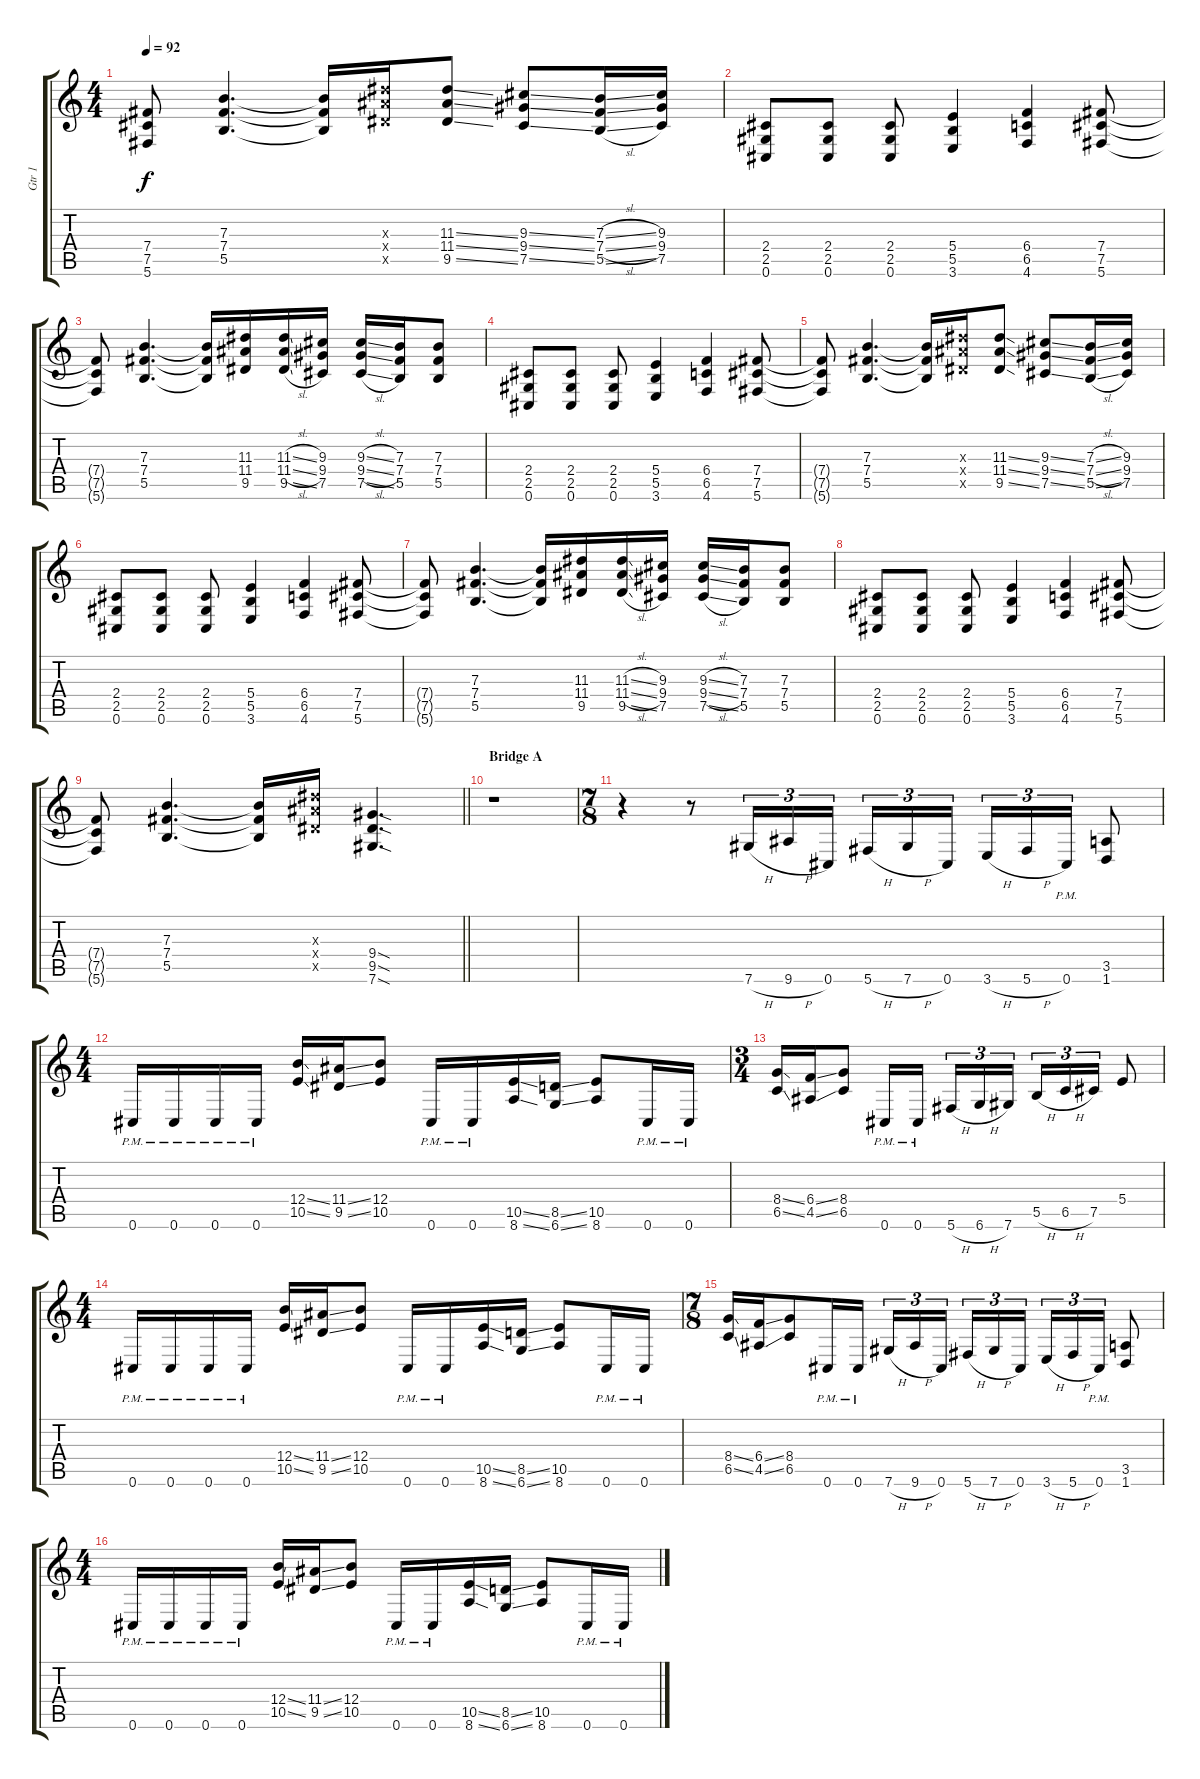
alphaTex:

\track ("Gtr 1" "Gtr 1") {instrument distortionguitar}
\staff {score tabs}
\tuning (Db4 Ab3 E3 B2 Gb2 Db2) {hide}
\ts (4 4)
\tempo 92
\clef g2
\ks c
(7.4{t} 7.5{t} 5.6{t}).8{dy f} (7.3 7.4 5.5).4{d} (7.3{t} 7.4{t} 5.5{t}).16 (11.3{x} 11.4{x} 9.5{x}).16 (11.3{ss} 11.4{ss} 9.5{ss}).8 (9.3{ss} 9.4{ss} 7.5{ss}).8 (7.3{sl} 7.4{sl} 5.5{sl}).16 (9.3 9.4 7.5).16 |
(2.4 2.5 0.6).8 (2.4 2.5 0.6).8 (2.4 2.5 0.6).8 (5.4 5.5 3.6).4 (6.4 6.5 4.6).4 (7.4 7.5 5.6).8 |
(7.4{t} 7.5{t} 5.6{t}).8 (7.3 7.4 5.5).4{d} (7.3{t} 7.4{t} 5.5{t}).16 (11.3 11.4 9.5).16 (11.3{sl} 11.4{sl} 9.5{sl}).16 (9.3 9.4 7.5).16 (9.3{sl} 9.4{sl} 7.5{sl}).16 (7.3 7.4 5.5).16 (7.3 7.4 5.5).8 |
(2.4 2.5 0.6).8 (2.4 2.5 0.6).8 (2.4 2.5 0.6).8 (5.4 5.5 3.6).4 (6.4 6.5 4.6).4 (7.4 7.5 5.6).8 |
(7.4{t} 7.5{t} 5.6{t}).8 (7.3 7.4 5.5).4{d} (7.3{t} 7.4{t} 5.5{t}).16 (11.3{x} 11.4{x} 9.5{x}).16 (11.3{ss} 11.4{ss} 9.5{ss}).8 (9.3{ss} 9.4{ss} 7.5{ss}).8 (7.3{sl} 7.4{sl} 5.5{sl}).16 (9.3 9.4 7.5).16 |
(2.4 2.5 0.6).8 (2.4 2.5 0.6).8 (2.4 2.5 0.6).8 (5.4 5.5 3.6).4 (6.4 6.5 4.6).4 (7.4 7.5 5.6).8 |
(7.4{t} 7.5{t} 5.6{t}).8 (7.3 7.4 5.5).4{d} (7.3{t} 7.4{t} 5.5{t}).16 (11.3 11.4 9.5).16 (11.3{sl} 11.4{sl} 9.5{sl}).16 (9.3 9.4 7.5).16 (9.3{sl} 9.4{sl} 7.5{sl}).16 (7.3 7.4 5.5).16 (7.3 7.4 5.5).8 |
(2.4 2.5 0.6).8 (2.4 2.5 0.6).8 (2.4 2.5 0.6).8 (5.4 5.5 3.6).4 (6.4 6.5 4.6).4 (7.4 7.5 5.6).8 |
\barLineRight lightlight
(7.4{t} 7.5{t} 5.6{t}).8 (7.3 7.4 5.5).4{d} (7.3{t} 7.4{t} 5.5{t}).16 (11.3{x} 11.4{x} 9.5{x}).16 (9.4{sod} 9.5{sod} 7.6{sod}).4{d} |
\section ("" "Bridge A")
r.1 |
\ts (7 8)
r.4 r.8 7.6{h}.16{tu (3 2)} 9.6{h}.16{tu (3 2)} 0.6.16{tu (3 2)} 5.6{h}.16{tu (3 2)} 7.6{h}.16{tu (3 2)} 0.6.16{tu (3 2)} 3.6{h}.16{tu (3 2)} 5.6{h}.16{tu (3 2)} 0.6{pm}.16{tu (3 2)} (3.5 1.6).8 |
\ts (4 4)
0.6{pm}.16 0.6{pm}.16 0.6{pm}.16 0.6{pm}.16 (12.4{ss} 10.5{ss}).16 (11.4{ss} 9.5{ss}).16 (12.4 10.5).8 0.6{pm}.16 0.6{pm}.16 (10.5{ss} 8.6{ss}).16 (8.5{ss} 6.6{ss}).16 (10.5 8.6).8 0.6{pm}.16 0.6{pm}.16 |
\ts (3 4)
(8.4{ss} 6.5{ss}).16 (6.4{ss} 4.5{ss}).16 (8.4 6.5).8 0.6{pm}.16 0.6{pm}.16{beam splitsecondary} 5.6{h}.16{tu (3 2)} 6.6{h}.16{tu (3 2)} 7.6.16{tu (3 2)} 5.5{h}.16{tu (3 2)} 6.5{h}.16{tu (3 2)} 7.5.16{tu (3 2)} 5.4.8 |
\ts (4 4)
0.6{pm}.16 0.6{pm}.16 0.6{pm}.16 0.6{pm}.16 (12.4{ss} 10.5{ss}).16 (11.4{ss} 9.5{ss}).16 (12.4 10.5).8 0.6{pm}.16 0.6{pm}.16 (10.5{ss} 8.6{ss}).16 (8.5{ss} 6.6{ss}).16 (10.5 8.6).8 0.6{pm}.16 0.6{pm}.16 |
\ts (7 8)
(8.4{ss} 6.5{ss}).16 (6.4{ss} 4.5{ss}).16 (8.4 6.5).8 0.6{pm}.16 0.6{pm}.16 7.6{h}.16{tu (3 2)} 9.6{h}.16{tu (3 2)} 0.6.16{tu (3 2)} 5.6{h}.16{tu (3 2)} 7.6{h}.16{tu (3 2)} 0.6.16{tu (3 2)} 3.6{h}.16{tu (3 2)} 5.6{h}.16{tu (3 2)} 0.6{pm}.16{tu (3 2)} (3.5 1.6).8 |
\ts (4 4)
0.6{pm}.16 0.6{pm}.16 0.6{pm}.16 0.6{pm}.16 (12.4{ss} 10.5{ss}).16 (11.4{ss} 9.5{ss}).16 (12.4 10.5).8 0.6{pm}.16 0.6{pm}.16 (10.5{ss} 8.6{ss}).16 (8.5{ss} 6.6{ss}).16 (10.5 8.6).8 0.6{pm}.16 0.6{pm}.16
